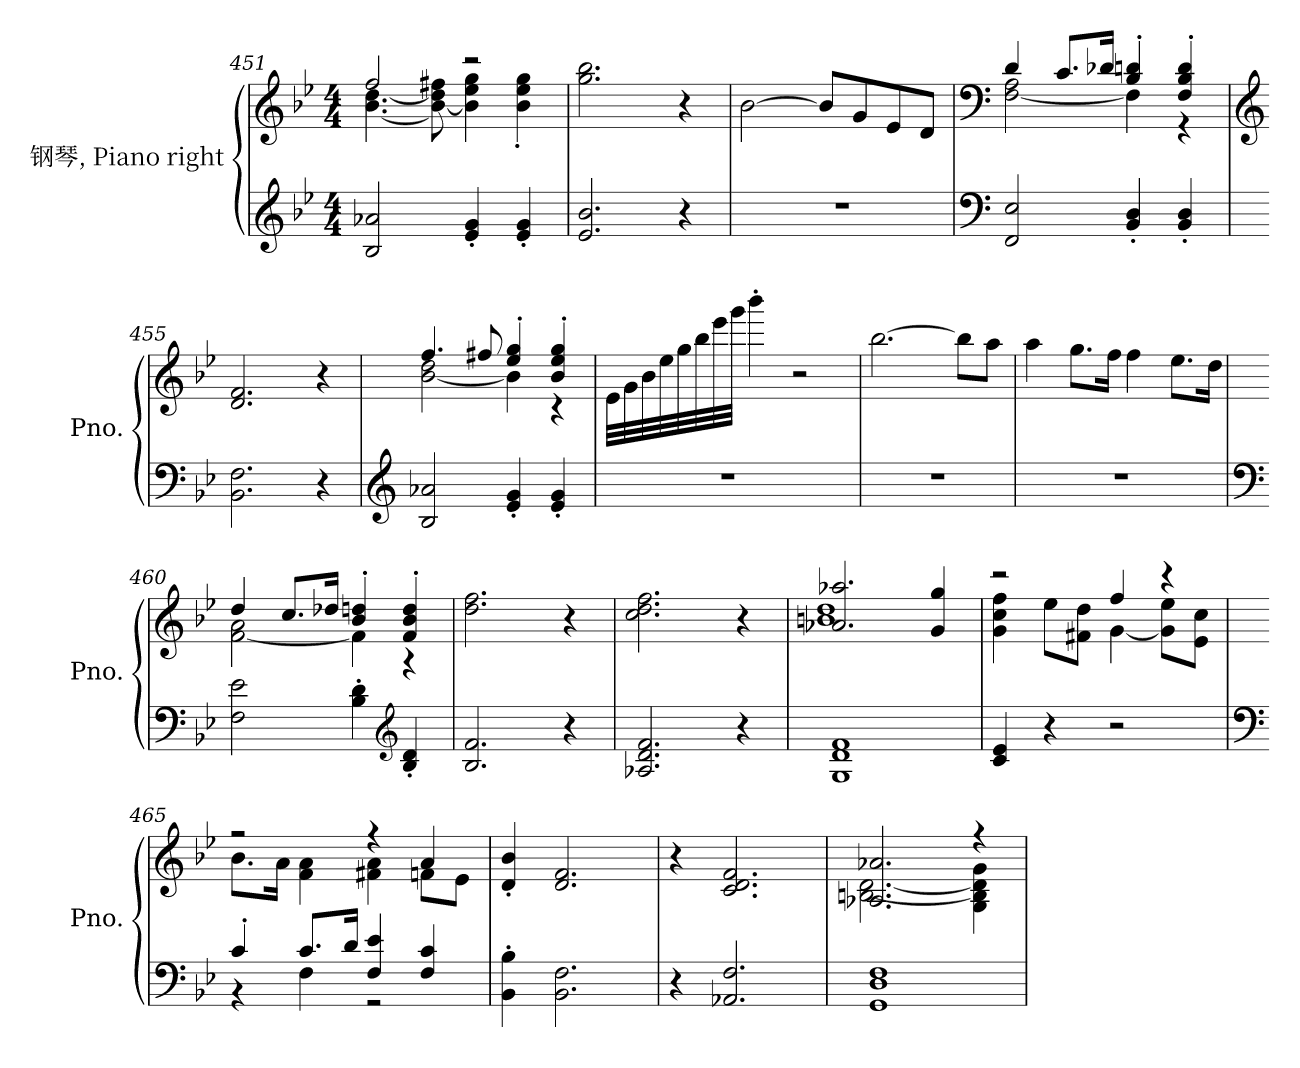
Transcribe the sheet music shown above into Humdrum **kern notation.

**kern	**kern
*part1	*part1
*staff2	*staff1
*I"钢琴, Piano right	*
*I'Pno.	*
!!LO:PB:g=z
*clefG2	*clefG2
*k[b-e-]	*k[b-e-]
*M4/4	*M4/4
*MM87	*MM87
=451	=451
*	*^
2B-/ 2a-X/	2ff/	[4.b-\ [4.dd\
.	.	8b-\_ 8dd\] 8ff#X\
4e-/' 4g/'	2r	4b-\] 4ee-\ 4gg\
*	*MM76	*
4e-/' 4g/'	.	4b-\' 4ee-\' 4gg\'
*	*v	*v
=452	=452
2.e-/ 2.b-/	2.gg\ 2.bb-\
4r	4r
=453	=453
1r	[2b-\
.	8b-/L]
.	8g/
.	8e-/
.	8d/J
=454	=454
*clefF4	*clefF4
*	*MM87
*	*^
2FF/ 2E-/	4d/	[2F\ 2A\
.	8.c/L	.
.	16d-X/Jk	.
4BB-/' 4D/'	4B-/' 4dn/'	4F\]
*	*MM76	*
4BB-/' 4D/'	4F/' 4B-/' 4d/'	4r
*	*v	*v
=455	=455
*	*clefG2
2.BB-\ 2.F\	2.d/ 2.f/
4r	4r
=456	=456
*clefG2	*
*	*MM87
*	*^
2B-/ 2a-X/	4.ff/	[2b-\ 2dd\
.	8ff#X/	.
4e-/' 4g/'	4ee-/' 4gg/'	4b-\]
*	*MM76	*
4e-/' 4g/'	4b-/' 4ee-/' 4gg/'	4r
*	*v	*v
!!LO:LB:g=z
=457	=457
*	*MM70
1r	32e-\LLL
*	*MM73
.	32g\
*	*MM76
.	32b-\
*	*MM79
.	32ee-\
*	*MM82
.	32gg\
*	*MM85
.	32bb-\
*	*MM88
.	32eee-\
*	*MM63
.	32ggg\JJJ
*	*MM65
.	4bbb-'\
.	2r
=458	=458
*	*MM84
1r	[2.bb-\
.	8bb-\L]
.	8aa\J
=459	=459
1r	4aa\
.	8.gg\L
.	16ff\Jk
.	4ff\
.	8.ee-\L
.	16dd\Jk
=460	=460
*clefF4	*
*	*MM86
*	*^
2F\ 2e-\	4dd/	[2f\ 2a\
*	*MM83	*
.	8.cc/L	.
.	16dd-X/Jk	.
*	*MM80	*
4B-\' 4d\'	4b-/' 4ddn/'	4f\]
*clefG2	*	*
*	*MM74	*
4B-/' 4d/'	4f/' 4b-/' 4dd/'	4r
*	*v	*v
=461	=461
*	*MM87
2.B-/ 2.f/	2.dd\ 2.ff\
4r	4r
=462	=462
2.A-X/ 2.d/ 2.f/	2.cc\ 2.dd\ 2.ff\
4r	4r
!!LO:LB:g=z
=463	=463
*	*MM85
*	*^
1G 1d 1f	2.a-X/ 2.aa-X/	1bn 1dd
*	*MM80	*
.	4g/ 4gg/	.
=464	=464	=464
*	*MM83	*
4c/ 4e-/	2r	4g\ 4cc\ 4ff\
*	*MM86	*
4r	.	8ee-\L
*	*MM82	*
.	.	8f#X\ 8dd\J
2r	4ff/	[4g\
*	*MM84	*
.	4r	8g\] 8ee-\L
*	*MM80	*
.	.	8e-\ 8cc\J
=465	=465	=465
*clefF4	*	*
*	*MM83	*
*^	*	*
4c'/	4r	2r	8.b-\L
.	.	.	16a\Jk
*	*	*MM80	*
8.c/L	4F\	.	4f\ 4a\
16d/Jk	.	.	.
*	*	*MM77	*
4F/ 4e-/	2r	4r	4f#X\ 4a\
*	*	*MM76	*
4F/ 4c/	.	4a/	8fn\L
*	*	*MM72	*
.	.	.	8e-\J
*v	*v	*	*
*	*v	*v
=466	=466
4BB-\' 4B-\'	4d/' 4b-/'
*	*MM87
2.BB-\ 2.F\	2.d/ 2.f/
=467	=467
4r	4r
2.AA-X/ 2.F/	2.c/ 2.d/ 2.f/
=468	=468
*	*MM85
*	*^
1GG 1D 1F	2.A-X/ 2.a-X/	[2.Bn\ [2.d\
*	*MM80	*
.	4r	4G\ 4B\] 4d\] 4g\
*	*v	*v
=	=
*-	*-
